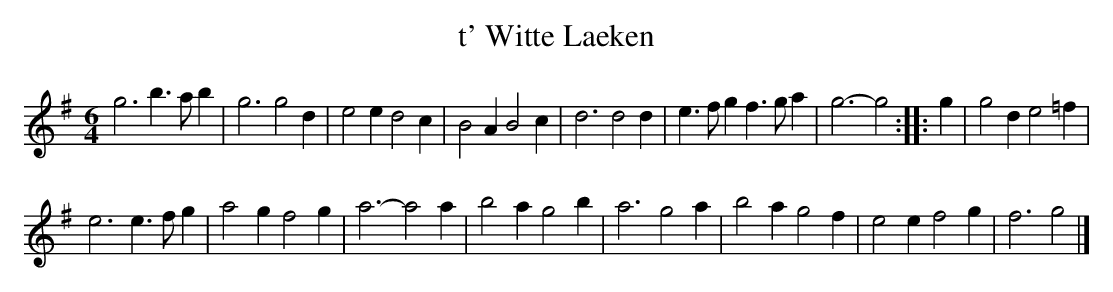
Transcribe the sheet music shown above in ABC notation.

X:1
T:t' Witte Laeken
M:6/4
K:Gmaj
g6b3ab2|g6g4d2|e4e2d4c2|B4A2B4c2|d6d4d2|e3fg2f3ga2|g6-g4:||:g2|g4d2e4=f2|
e6e3fg2|a4g2f4g2|a6-a4a2|b4a2g4b2|a6g4a2|b4a2g4f2|e4e2f4g2|f6g4|]
